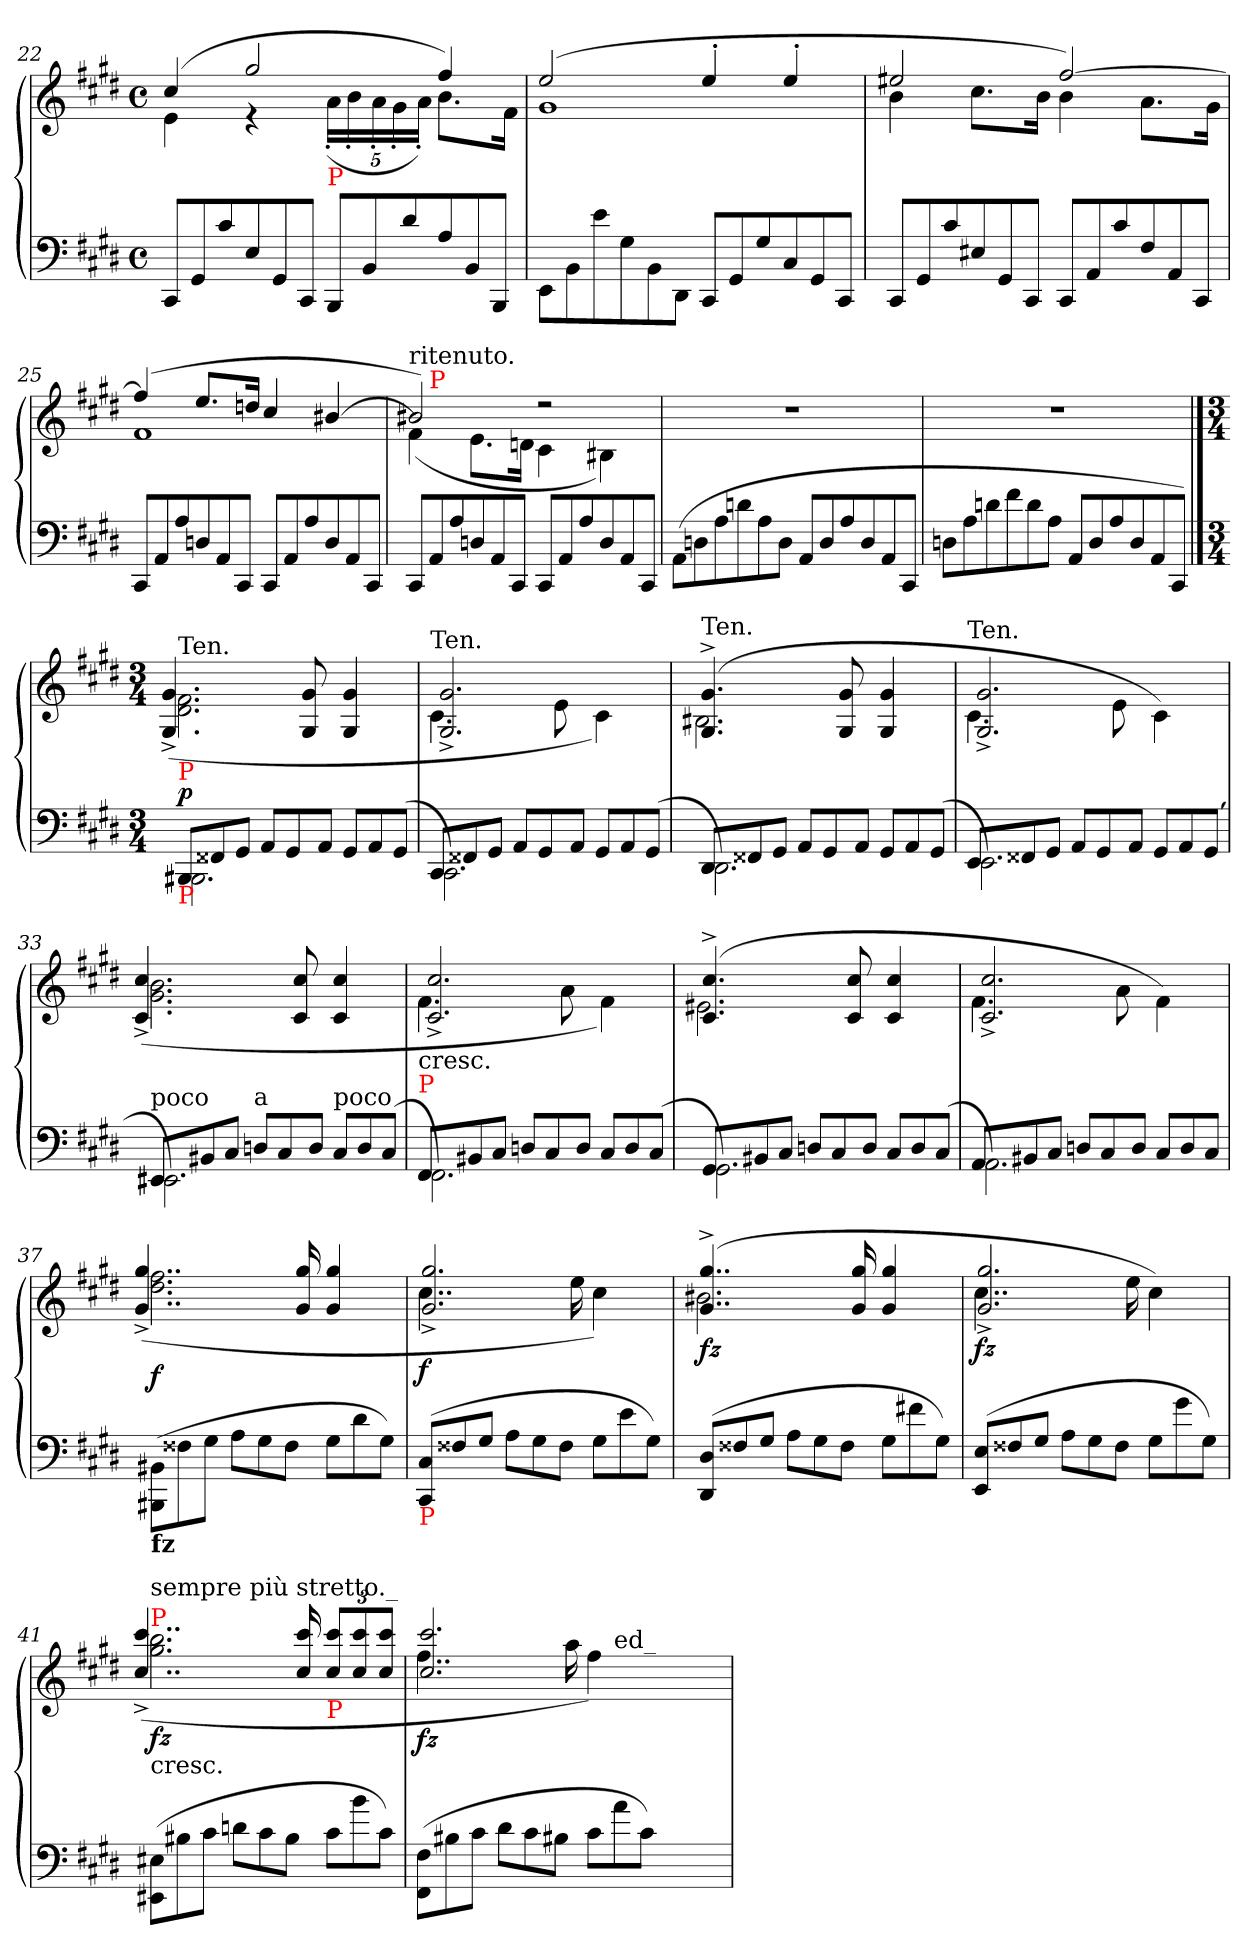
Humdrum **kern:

**kern	**kern	**dynam
*part1	*part1	*part1
*staff2	*staff1	*staff1/2
*clefF4	*clefG2	*
*k[f#c#g#d#]	*k[f#c#g#d#]	*
*c#:	*c#:	*
*M4/4	*M4/4	*
*met(c)	*met(c)	*
*Xtuplet	*	*
=22	=22	=22
*	*^	*
12CC#L	(4cc#	4e	.
12GG#	.	.	.
12c#	.	.	.
12E	2gg#	4re	.
12GG#	.	.	.
12CC#J	.	.	.
*	*	*Xbrackettup	*
!	!	!LO:TX:b:color=red:t=P	!
12BBBL	.	(>20a'>LL	.
.	.	20b'>	.
12BB	.	.	.
.	.	20a'>	.
.	.	20g#'>	.
12d#	.	.	.
.	.	20a'>JJ)	.
12A	4ff#)	8.b\L	.
12BB	.	.	.
12BBBJ	.	.	.
.	.	16f#Jk	.
=23	=23	=23	=23
12EEL	(2ee	1g#	.
12BB	.	.	.
12e	.	.	.
12G#	.	.	.
12BB	.	.	.
12DD#J	.	.	.
12CC#L	4ee'	.	.
12GG#	.	.	.
12G#	.	.	.
12C#	4ee'	.	.
12GG#	.	.	.
12CC#J	.	.	.
=24	=24	=24	=24
12CC#L	2ee#X	4b	.
12GG#	.	.	.
12c#	.	.	.
12E#X	.	8.cc#L	.
12GG#	.	.	.
12CC#J	.	.	.
.	.	16bJk	.
12CC#L	[2ff#)	4b	.
12AA	.	.	.
12c#	.	.	.
12F#	.	8.aL	.
12AA	.	.	.
12CC#J	.	.	.
.	.	16g#Jk	.
=25	=25	=25	=25
12CC#L	(4ff#]	1f#	.
12AA	.	.	.
12A	.	.	.
12Dn	8.eeL	.	.
12AA	.	.	.
12CC#J	.	.	.
.	16ddnJk	.	.
12CC#L	4cc#	.	.
12AA	.	.	.
12A	.	.	.
12D	[4b#X	.	.
12AA	.	.	.
12CC#J	.	.	.
=26	=26	=26	=26
!	!LO:TX:a:t=ritenuto.	!	!
*	*	*^	*
12CC#L	2b#X])	(>4f#	12ryy	.
!	!	!	!LO:TX:a:color=red:t=P	!
12AA	.	.	3%2ryy	.
12A	.	.	.	.
12Dn	.	8.eL	.	.
12AA	.	.	.	.
12CC#J	.	.	.	.
.	.	16dnJk	.	.
12CC#L	2rdd	4c#	.	.
12AA	.	.	.	.
12A	.	.	.	.
12D	.	4B#X)	6.ryy	.
12AA	.	.	.	.
12CC#J	.	.	.	.
*	*v	*v	*v	*
=27	=27	=27
(>12AAL	1rdd	.
12Dn	.	.
12A	.	.
12d	.	.
12A	.	.
12DJ	.	.
12AAL	.	.
12D	.	.
12A	.	.
12D	.	.
12AA	.	.
12CC#J	.	.
=28	=28	=28
12DnL	1rdd	.
12A	.	.
12d	.	.
12f#	.	.
12d	.	.
12AJ	.	.
12AAL	.	.
12D	.	.
12A	.	.
12D	.	.
12AA	.	.
12CC#J)	.	.
==	==	==
*M3/4	*M3/4	*
*^	*^	*
!	!	!LO:TX:b:color=red:t=P	!	!
!	!	!LO:TX:a:t=Ten.	!	!
!LO:TX:b:color=red:t=P	!	!	!	!
12BBB#XL	2.BBB#X)	2.f#\ 2.d#\	(>4.g#^>/ 4.G#^>/	p
12FF##X	.	.	.	.
12GG#J	.	.	.	.
12AAL	.	.	.	.
12GG#	.	.	.	.
.	.	.	8g#/ 8G#/	.
12AAJ	.	.	.	.
12GG#L	.	.	4g#/ 4G#/	.
12AA	.	.	.	.
(<12GG#J	.	.	.	.
=30	=30	=30	=30	=30
!	!	!LO:TX:a:t=Ten.	!	!
12CC#L	2.CC#)	4.c#\	2.g#^>/ 2.G#^>/	.
12FF##X	.	.	.	.
12GG#J	.	.	.	.
12AAL	.	.	.	.
12GG#	.	.	.	.
.	.	8e\	.	.
12AAJ	.	.	.	.
12GG#L	.	4c#\)	.	.
12AA	.	.	.	.
(<12GG#J	.	.	.	.
=31	=31	=31	=31	=31
!	!	!LO:TX:a:t=Ten.	!	!
12DD#L	2.DD#)	(>4.g#^> 4.G#^>	2.B#X	.
12FF##X	.	.	.	.
12GG#J	.	.	.	.
12AAL	.	.	.	.
12GG#	.	.	.	.
.	.	8g# 8G#	.	.
12AAJ	.	.	.	.
12GG#L	.	4g# 4G#	.	.
12AA	.	.	.	.
(<12GG#J	.	.	.	.
=32	=32	=32	=32	=32
!	!	!LO:TX:a:t=Ten.	!	!
12EEL	2.EE)	4.c#\	2.g#^>/ 2.G#^>/	.
12FF##X	.	.	.	.
12GG#J	.	.	.	.
12AAL	.	.	.	.
12GG#	.	.	.	.
.	.	8e\	.	.
12AAJ	.	.	.	.
12GG#L	.	4c#\)	.	.
12AA	.	.	.	.
(<12GG#J	.	.	.	.
=33	=33	=33	=33	=33
!LO:TX:a:t=poco	!	!	!	!
12EE#XL	2.EE#X)	2.b\ 2.g#\	(>4.cc#^>/ 4.c#^>/	.
12BB#X	.	.	.	.
12C#J	.	.	.	.
!LO:TX:a:t=a	!	!	!	!
12DnL	.	.	.	.
12C#	.	.	.	.
.	.	.	8cc#/ 8c#/	.
12DJ	.	.	.	.
!LO:TX:a:t=poco	!	!	!	!
12C#L	.	.	4cc#/ 4c#/	.
12D	.	.	.	.
(<12C#J	.	.	.	.
=34	=34	=34	=34	=34
!	!	!LO:TX:c:t=cresc.	!	!
!LO:TX:a:color=red:t=P	!	!	!	!
12FF#L	2.FF#)	4.f#\	2.cc#^>/ 2.c#^>/	.
12BB#X	.	.	.	.
12C#J	.	.	.	.
12DnL	.	.	.	.
12C#	.	.	.	.
.	.	8a\	.	.
12DJ	.	.	.	.
12C#L	.	4f#\)	.	.
12D	.	.	.	.
(<12C#J	.	.	.	.
=35	=35	=35	=35	=35
12GG#L	2.GG#)	(>4.cc#^> 4.c#^>	2.e#X	.
12BB#X	.	.	.	.
12C#J	.	.	.	.
12DnL	.	.	.	.
12C#	.	.	.	.
.	.	8cc# 8c#	.	.
12DJ	.	.	.	.
12C#L	.	4cc# 4c#	.	.
12D	.	.	.	.
(<12C#J	.	.	.	.
=36	=36	=36	=36	=36
12AAL	2.AA)	4.f#\	2.cc#^>/ 2.c#^>/	.
12BB#X	.	.	.	.
12C#J	.	.	.	.
12DnL	.	.	.	.
12C#	.	.	.	.
.	.	8a\	.	.
12DJ	.	.	.	.
12C#L	.	4f#\)	.	.
12D	.	.	.	.
(<12C#J	.	.	.	.
*v	*v	*	*	*
=37	=37	=37	=37
!LO:TX:b:B:t=fz	!	!	!
(12BB#X\ 12BBB#X\L	2.ff#\ 2.dd#\	(>4..gg#^>/ 4..g#^>/	f
12F##X	.	.	.
12G#J	.	.	.
12AL	.	.	.
12G#	.	.	.
12F##J	.	.	.
.	.	16gg#/ 16g#/	.
12G#L	.	4gg#/ 4g#/	.
12d#	.	.	.
12G#J)	.	.	.
=38	=38	=38	=38
!LO:TX:b:color=red:t=P	!	!	!
!	!	!	!LO:DY:b
(12C# 12CC#L	4..cc#\	2.gg#^>/ 2.g#^>/	f
12F##X	.	.	.
12G#J	.	.	.
12AL	.	.	.
12G#	.	.	.
12F##J	.	.	.
.	16ee\	.	.
12G#L	4cc#\)	.	.
12e	.	.	.
12G#J)	.	.	.
=39	=39	=39	=39
!	!	!	!LO:DY:b
(12D# 12DD#L	(>4..gg#^> 4..g#^>	2.b#X	fz
12F##X	.	.	.
12G#J	.	.	.
12AL	.	.	.
12G#	.	.	.
12F##J	.	.	.
.	16gg# 16g#	.	.
12G#L	4gg# 4g#	.	.
12f#X	.	.	.
12G#J)	.	.	.
=40	=40	=40	=40
!	!	!	!LO:DY:b
(>12E 12EEL	4..cc#\	2.gg#^>/ 2.g#^>/	fz
12F##X	.	.	.
12G#J	.	.	.
12AL	.	.	.
12G#	.	.	.
12F##J	.	.	.
.	16ee\	.	.
12G#L	4cc#\)	.	.
12g#	.	.	.
12G#J)	.	.	.
=41	=41	=41	=41
!	!LO:TX:c:t=cresc.	!	!
!	!LO:TX:a:t=sempre più stretto._	!	!
!	!LO:TX:a:color=red:t=P	!	!
!	!	!	!LO:DY:b
(12E#X 12EE#XL	2.bb\ 2.gg#\	(>4..ccc#^</ 4..cc#^</	fz
12B#X	.	.	.
12c#J	.	.	.
12dnL	.	.	.
12c#	.	.	.
12B#J	.	.	.
.	.	16ccc#/ 16cc#/	.
!	!	!LO:TX:b:color=red:t=P	!
12c#L	.	12ccc#/ 12cc#/L	.
12b	.	12ccc#/ 12cc#/	.
12c#J)	.	12ccc#/ 12cc#/J	.
=42	=42	=42	=42
!	!	!	!LO:DY:b
*	*	*^	*
(12F# 12FF#L	4..ff#\	2.ccc#/ 2.cc#/	3..ryy	fz
12B#X	.	.	.	.
12c#J	.	.	.	.
12d#L	.	.	.	.
12c#	.	.	.	.
12B#XJ	.	.	.	.
.	16aa\	.	.	.
12c#L	4ff#\)	.	.	.
!	!	!	!LO:TX:a:t=ed_	!
12a	.	.	3ryy	.
12c#J)	.	.	.	.
4ryy	4ryy	4ryy	.	.
.	.	.	12ryy	.
*	*v	*v	*v	*
=	=	=
*-	*-	*-
